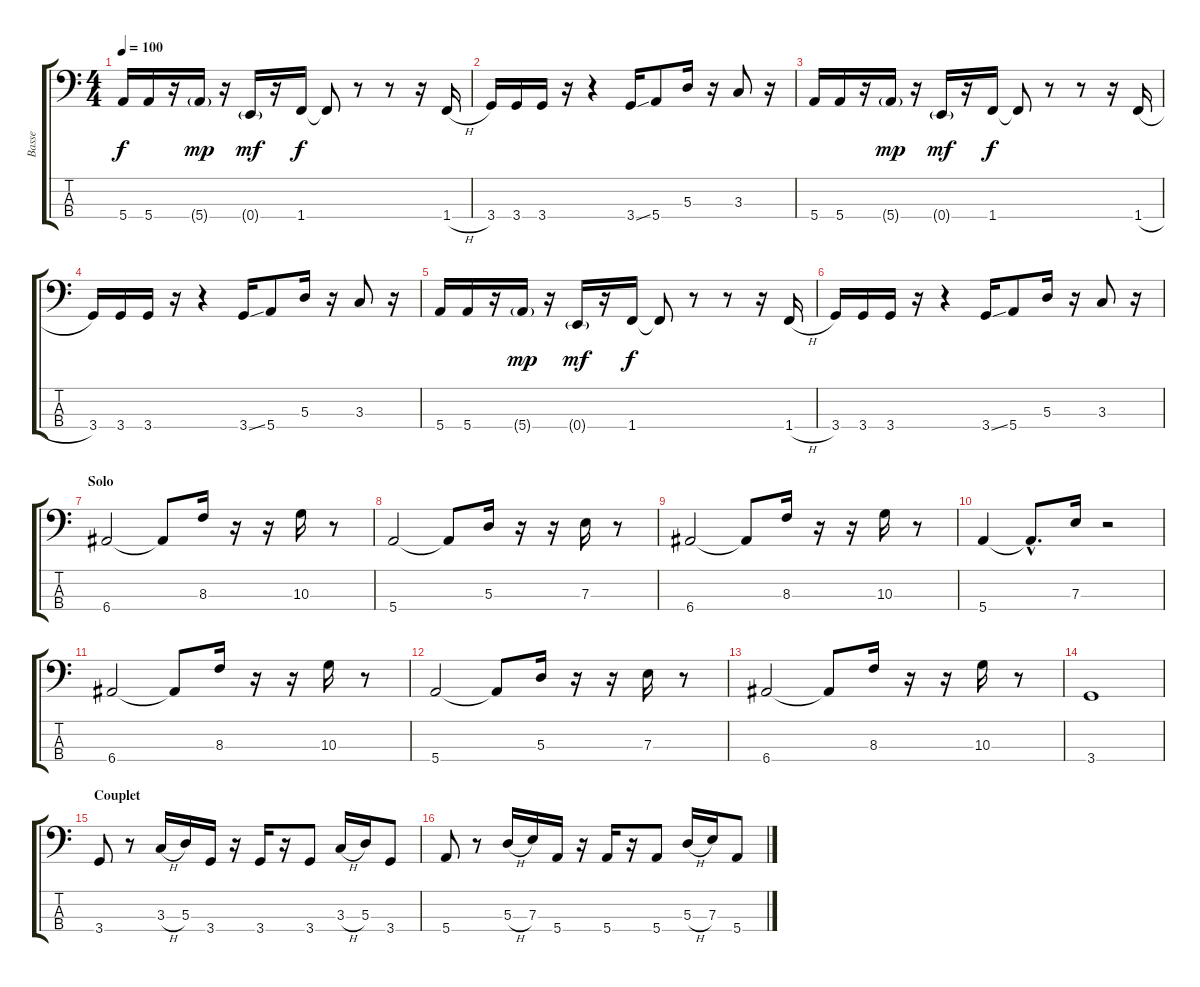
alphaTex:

\track ("Basse" "Basse") {instrument electricbassfinger}
\staff {score tabs}
\tuning (G2 D2 A1 E1) {hide}
\ts (4 4)
\tempo 100
\clef f4
\ks c
5.4.16{dy f} 5.4.16 r.16 5.4{g}.16{dy mp} r.16 0.4{g}.16{dy mf} r.16 1.4.16{dy f} 1.4{t}.8 r.8 r.8 r.16 1.4{h}.16 |
3.4.16 3.4.16 3.4.16 r.16 r.4 3.4{ss}.16 5.4.8 5.3.16 r.16 3.3.8 r.16 |
5.4.16 5.4.16 r.16 5.4{g}.16{dy mp} r.16 0.4{g}.16{dy mf} r.16 1.4.16{dy f} 1.4{t}.8 r.8 r.8 r.16 1.4{h}.16 |
3.4.16 3.4.16 3.4.16 r.16 r.4 3.4{ss}.16 5.4.8 5.3.16 r.16 3.3.8 r.16 |
5.4.16 5.4.16 r.16 5.4{g}.16{dy mp} r.16 0.4{g}.16{dy mf} r.16 1.4.16{dy f} 1.4{t}.8 r.8 r.8 r.16 1.4{h}.16 |
3.4.16 3.4.16 3.4.16 r.16 r.4 3.4{ss}.16 5.4.8 5.3.16 r.16 3.3.8 r.16 |
\section ("" "Solo")
6.4.2{volume 12} 6.4{t}.8 8.3.16 r.16 r.16 10.3.16 r.8 |
5.4.2 5.4{t}.8 5.3.16 r.16 r.16 7.3.16 r.8 |
6.4.2 6.4{t}.8 8.3.16 r.16 r.16 10.3.16 r.8 |
5.4.4 5.4{hac t}.8{d} 7.3.16 r.2 |
6.4.2 6.4{t}.8 8.3.16 r.16 r.16 10.3.16 r.8 |
5.4.2 5.4{t}.8 5.3.16 r.16 r.16 7.3.16 r.8 |
6.4.2 6.4{t}.8 8.3.16 r.16 r.16 10.3.16 r.8 |
3.4.1 |
\section ("" "Couplet")
3.4.8{volume 14} r.8 3.3{h}.16 5.3.16 3.4.16 r.16 3.4.16 r.16 3.4.8 3.3{h}.16 5.3.16 3.4.8 |
5.4.8 r.8 5.3{h}.16 7.3.16 5.4.16 r.16 5.4.16 r.16 5.4.8 5.3{h}.16 7.3.16 5.4.8
